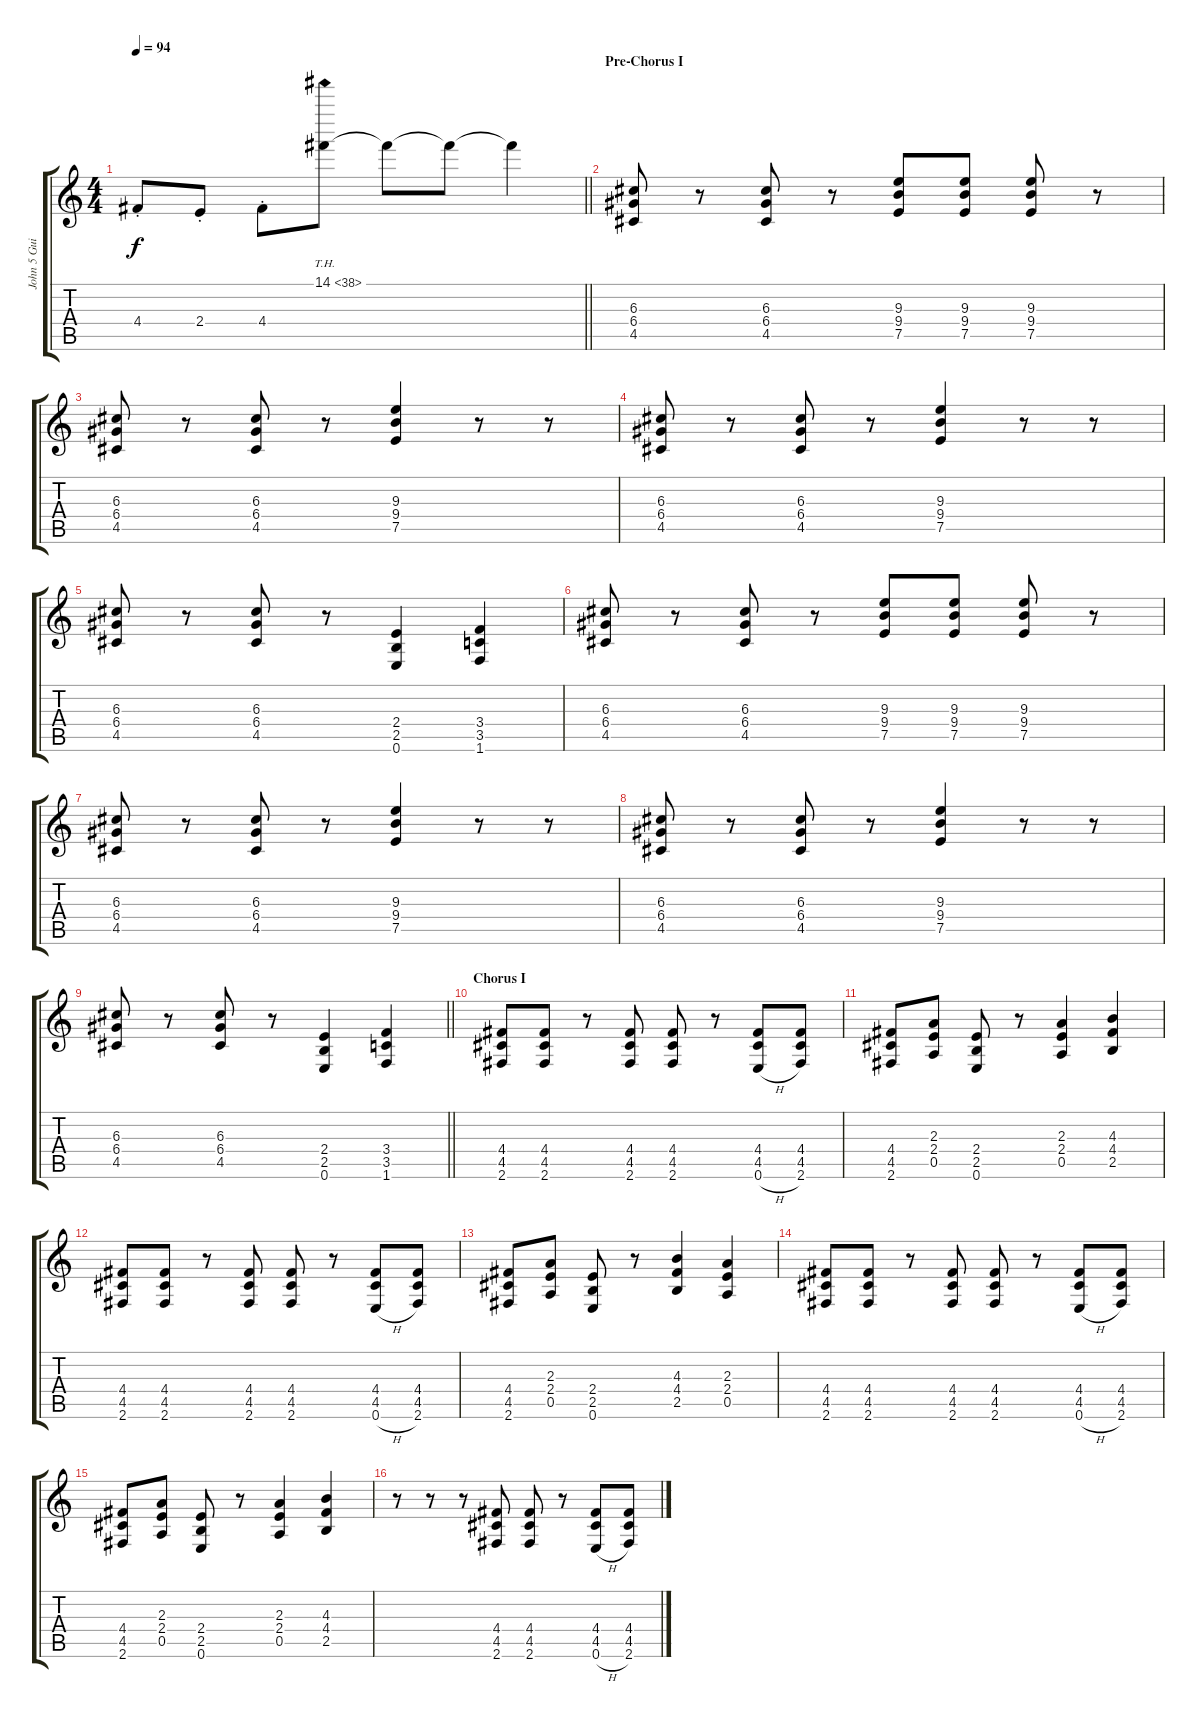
\track ("John 5 Guitar" "John 5 Gui") {instrument distortionguitar}
\staff {score tabs}
\tuning (E4 B3 G3 D3 A2 E2) {hide}
\ts (4 4)
\tempo 94
\clef g2
\barLineRight lightlight
\ks c
4.4{st}.8{dy f} 2.4{st}.8 4.4{st}.8 14.1{th 24}.8 14.1{t}.8 14.1{t}.8 14.1{t}.4 |
\section ("" "Pre-Chorus I")
(6.3 6.4 4.5).8 r.8 (6.3 6.4 4.5).8 r.8 (9.3 9.4 7.5).8 (9.3 9.4 7.5).8 (9.3 9.4 7.5).8 r.8 |
(6.3 6.4 4.5).8 r.8 (6.3 6.4 4.5).8 r.8 (9.3 9.4 7.5).4 r.8 r.8 |
(6.3 6.4 4.5).8 r.8 (6.3 6.4 4.5).8 r.8 (9.3 9.4 7.5).4 r.8 r.8 |
(6.3 6.4 4.5).8 r.8 (6.3 6.4 4.5).8 r.8 (2.4 2.5 0.6).4 (3.4 3.5 1.6).4 |
(6.3 6.4 4.5).8 r.8 (6.3 6.4 4.5).8 r.8 (9.3 9.4 7.5).8 (9.3 9.4 7.5).8 (9.3 9.4 7.5).8 r.8 |
(6.3 6.4 4.5).8 r.8 (6.3 6.4 4.5).8 r.8 (9.3 9.4 7.5).4 r.8 r.8 |
(6.3 6.4 4.5).8 r.8 (6.3 6.4 4.5).8 r.8 (9.3 9.4 7.5).4 r.8 r.8 |
\barLineRight lightlight
(6.3 6.4 4.5).8 r.8 (6.3 6.4 4.5).8 r.8 (2.4 2.5 0.6).4 (3.4 3.5 1.6).4 |
\section ("" "Chorus I")
(4.4 4.5 2.6).8 (4.4 4.5 2.6).8 r.8 (4.4 4.5 2.6).8 (4.4 4.5 2.6).8 r.8 (4.4 4.5 0.6{h}).8 (4.4 4.5 2.6).8 |
(4.4 4.5 2.6).8 (2.3 2.4 0.5).8 (2.4 2.5 0.6).8 r.8 (2.3 2.4 0.5).4 (4.3 4.4 2.5).4 |
(4.4 4.5 2.6).8 (4.4 4.5 2.6).8 r.8 (4.4 4.5 2.6).8 (4.4 4.5 2.6).8 r.8 (4.4 4.5 0.6{h}).8 (4.4 4.5 2.6).8 |
(4.4 4.5 2.6).8 (2.3 2.4 0.5).8 (2.4 2.5 0.6).8 r.8 (4.3 4.4 2.5).4 (2.3 2.4 0.5).4 |
(4.4 4.5 2.6).8 (4.4 4.5 2.6).8 r.8 (4.4 4.5 2.6).8 (4.4 4.5 2.6).8 r.8 (4.4 4.5 0.6{h}).8 (4.4 4.5 2.6).8 |
(4.4 4.5 2.6).8 (2.3 2.4 0.5).8 (2.4 2.5 0.6).8 r.8 (2.3 2.4 0.5).4 (4.3 4.4 2.5).4 |
r.8 r.8 r.8 (4.4 4.5 2.6).8 (4.4 4.5 2.6).8 r.8 (4.4 4.5 0.6{h}).8 (4.4 4.5 2.6).8
